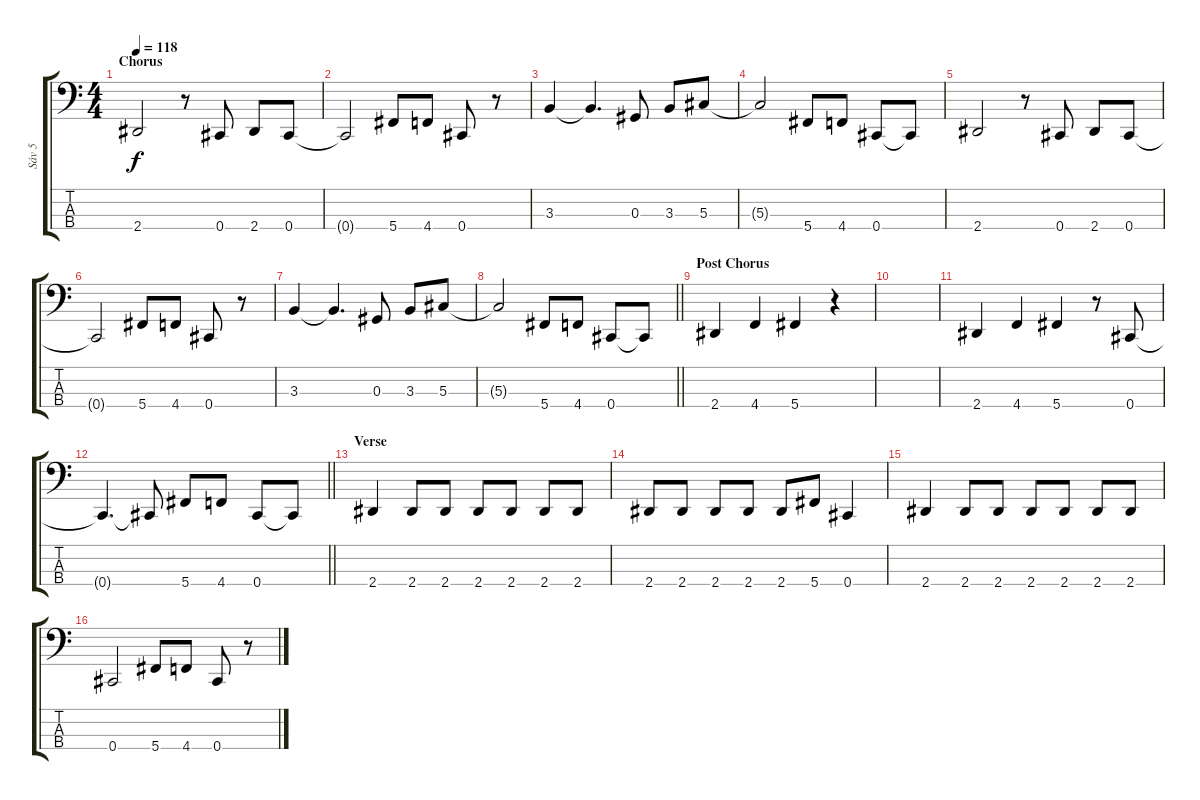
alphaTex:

\track ("Sáv 5" "Sáv 5") {instrument electricbasspick}
\staff {score tabs}
\tuning (Gb2 Db2 Ab1 Db1) {hide}
\ts (4 4)
\section ("" "Chorus")
\tempo 118
\clef f4
\ks c
2.4.2{dy f} r.8 0.4.8 2.4.8 0.4.8 |
0.4{t}.2 5.4.8 4.4.8 0.4.8 r.8 |
3.3.4 3.3{t}.4{d} 0.3.8 3.3.8 5.3.8 |
5.3{t}.2 5.4.8 4.4.8 0.4.8 0.4{t}.8 |
2.4.2 r.8 0.4.8 2.4.8 0.4.8 |
0.4{t}.2 5.4.8 4.4.8 0.4.8 r.8 |
3.3.4 3.3{t}.4{d} 0.3.8 3.3.8 5.3.8 |
\barLineRight lightlight
5.3{t}.2 5.4.8 4.4.8 0.4.8 0.4{t}.8 |
\section ("" "Post Chorus")
2.4.4 4.4.4 5.4.4 r.4 |
|
2.4.4 4.4.4 5.4.4 r.8 0.4.8 |
\barLineRight lightlight
0.4{t}.4{d} 0.4{t}.8 5.4.8 4.4.8 0.4.8 0.4{t}.8 |
\section ("" "Verse")
2.4.4 2.4.8 2.4.8 2.4.8 2.4.8 2.4.8 2.4.8 |
2.4.8 2.4.8 2.4.8 2.4.8 2.4.8 5.4.8 0.4.4 |
2.4.4 2.4.8 2.4.8 2.4.8 2.4.8 2.4.8 2.4.8 |
0.4.2 5.4.8 4.4.8 0.4.8 r.8
